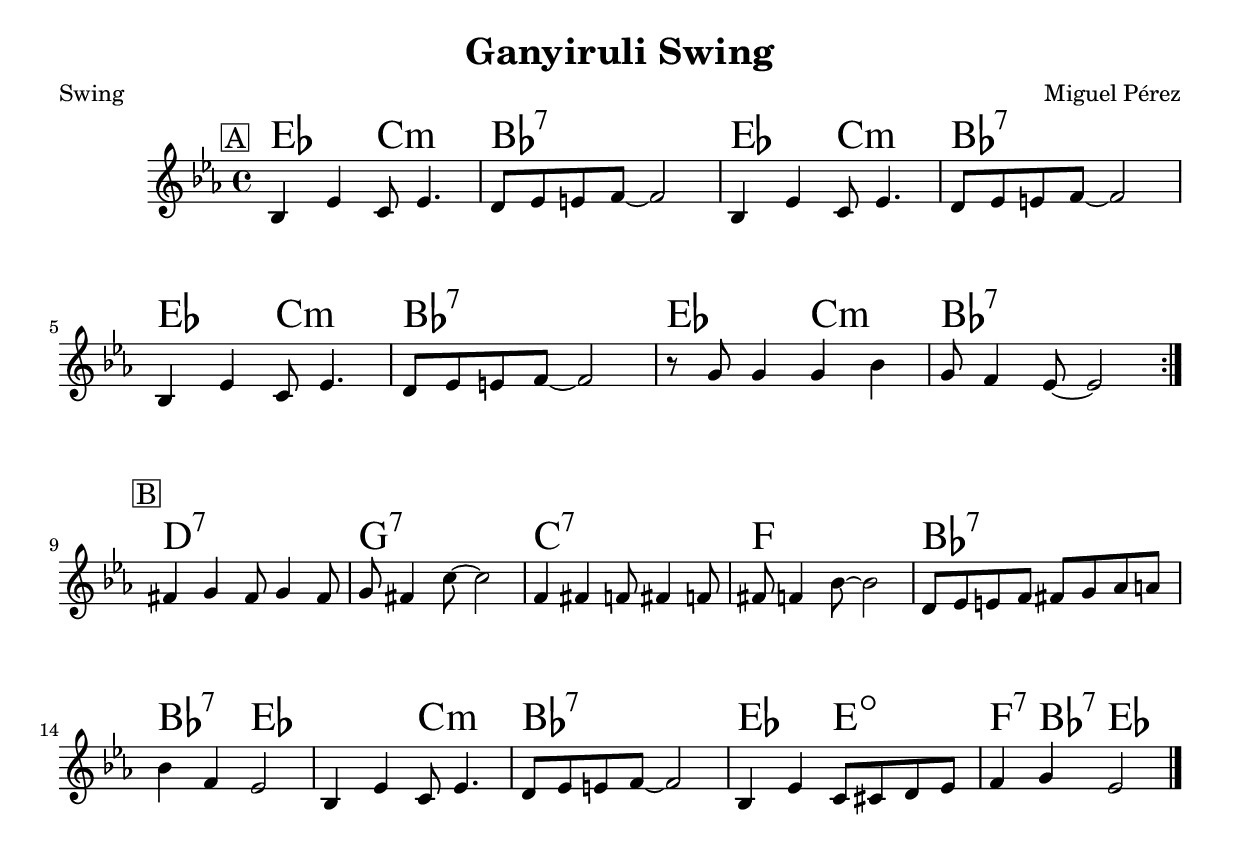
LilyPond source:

\include "headers.ly"

\header {
  title = "Ganyiruli Swing"
  composer = "Miguel Pérez"
  poet = "Swing"
}

cifrado =  \chords {
  \repeat unfold 4 { ees2 c:min | bes1:7 }
  d:7 | g:7 | c:7 | f | bes:7 | bes2:7 ees |
  ees2 c:min | bes1:7 | ees2 e:dim | f4:7 bes:7 ees2 |
}

melo = \relative c' {
  \key ees \major
  
  \mark \parteA
  \repeat volta 2 {
    \repeat unfold 3 {
      bes4 ees c8 ees4. | d8 ees e f~ f2 
    }
    r8 g g4 g bes
    g8 f4 es8~ es2 |
  }
  
  \break
  \mark \parteB
  fis4 g fis8 g4 fis8 | g fis4 c'8~ c2 |
  f,4 fis f8 fis4 f8 | fis f4 bes8~ bes2 |
  d,8 es e f fis g aes a | bes4 f ees2 |
  
  bes4 ees c8 ees4. | d8 ees e f~ f2 |
  bes,4 ees c8 cis d ees | f4 g ees2
  
  \fin
}

<<
  \cifrado
  \melo
>>